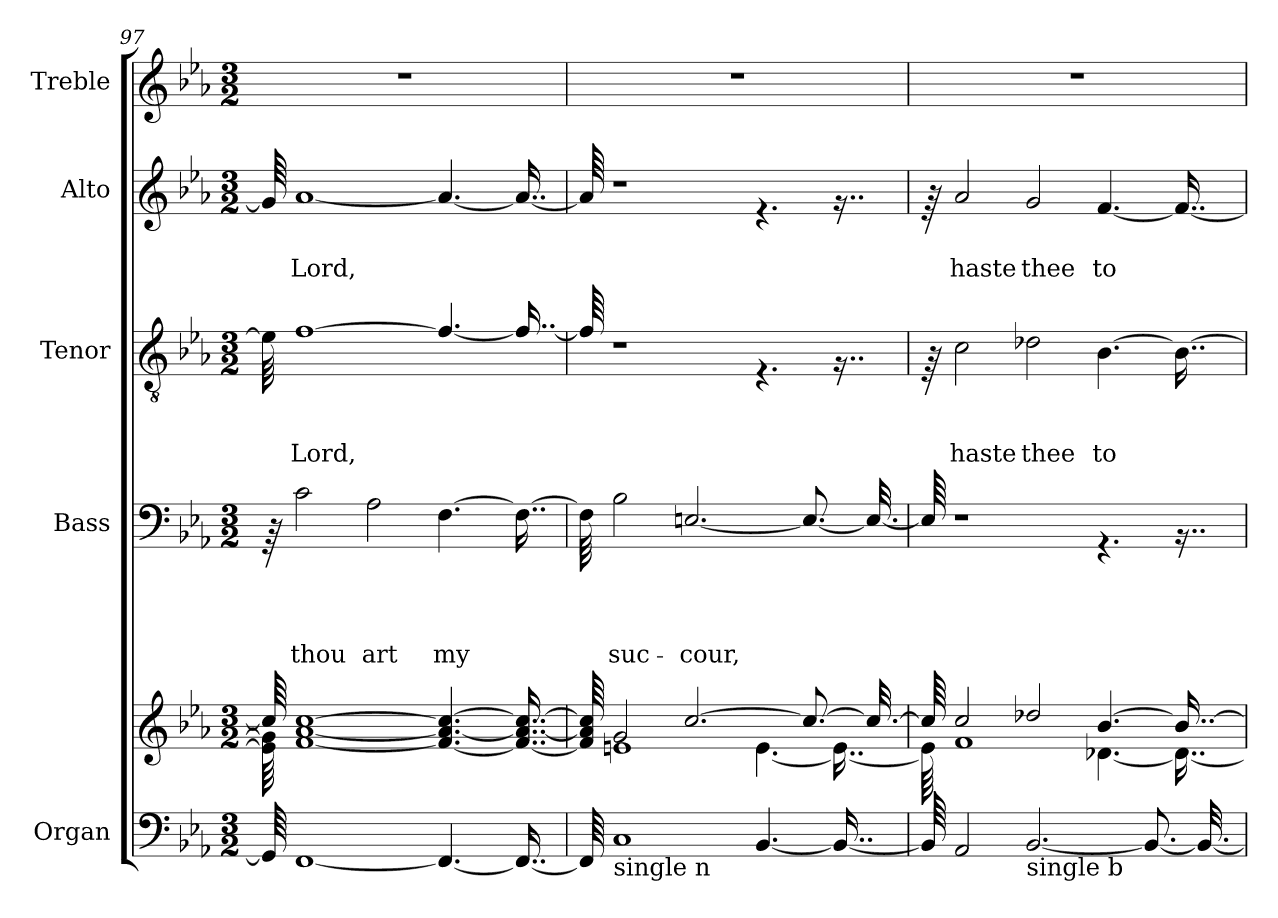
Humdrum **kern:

**kern	**kern	**kern	**text	**text	**text	**text	**kern	**text	**text	**text	**kern	**text	**text	**kern
*part5	*part5	*part4	*part4	*part4	*part4	*part4	*part3	*part3	*part3	*part3	*part2	*part2	*part2	*part1
*staff6	*staff5	*staff4	*staff4	*staff4	*staff4	*staff4	*staff3	*staff3	*staff3	*staff3	*staff2	*staff2	*staff2	*staff1
*I"Organ	*	*I"Bass	*	*	*	*	*I"Tenor	*	*	*	*I"Alto	*	*	*I"Treble
*	*	*I'B	*	*	*	*	*I'T	*	*	*	*I'A	*	*	*I'Tr
*clefF4	*clefG2	*clefF4	*	*	*	*	*clefGv2	*	*	*	*clefG2	*	*	*clefG2
*k[b-e-a-]	*k[b-e-a-]	*k[b-e-a-]	*	*	*	*	*k[b-e-a-]	*	*	*	*k[b-e-a-]	*	*	*k[b-e-a-]
*E-:	*E-:	*E-:	*	*	*	*	*E-:	*	*	*	*E-:	*	*	*E-:
*M3/2	*M3/2	*M3/2	*	*	*	*	*M3/2	*	*	*	*M3/2	*	*	*M3/2
=97	=97	=97	=97	=97	=97	=97	=97	=97	=97	=97	=97	=97	=97	=97
*	*^	*	*	*	*	*	*	*	*	*	*	*	*	*
64GG/]	64cc/]	64e\] 64g\]	64rAA	.	.	.	.	64e\]	.	.	.	64g/]	.	.	1.r
!	!	!	!	!	!	!	!LO:LY:b	!	!	!	!LO:LY:b	!	!	!LO:LY:b	!
[<1FF	[<1f [<1a- [<1cc	1ryy	2c\	.	.	.	thou	[<1f	.	.	Lord,	[<1a-	.	Lord,	.
!	!	!	!	!	!	!	!LO:LY:b	!	!	!	!	!	!	!	!
.	.	.	2A-\	.	.	.	art	.	.	.	.	.	.	.	.
!	!	!	!	!	!	!	!LO:LY:b	!	!	!	!	!	!	!	!
4.FF/_	4.f/_ 4.a-/_ 4.cc/_	4ryy	[>4.F\	.	.	.	my	4.f/_	.	.	.	4.a-/_	.	.	.
.	.	8...ryy	.	.	.	.	.	.	.	.	.	.	.	.	.
16..FF/_	16..f/_ 16..a-/_ 16..cc/_	.	16..F\_	.	.	.	.	16..f/_	.	.	.	16..a-/_	.	.	.
=98	=98	=98	=98	=98	=98	=98	=98	=98	=98	=98	=98	=98	=98	=98	=98
64FF/]	64f/] 64a-/] 64cc/]	64ryy	64F\]	.	.	.	.	64f/]	.	.	.	64a-/]	.	.	1.r
!LO:TX:b:t=single n	!	!	!	!	!	!	!	!	!	!	!	!	!	!	!
!	!	!	!	!	!	!	!LO:LY:b	!	!	!	!	!	!	!	!
1C	2g/	1en	2B-\	.	.	.	suc-	1r	.	.	.	1r	.	.	.
!	!	!	!	!	!	!	!LO:LY:b	!	!	!	!	!	!	!	!
.	[>2.cc/	.	[<2.En/	.	.	.	-cour,	.	.	.	.	.	.	.	.
[<4.BB-</	.	[>4.e\	.	.	.	.	.	4.rF	.	.	.	4.rf	.	.	.
.	8.cc/_	.	8.E/_	.	.	.	.	.	.	.	.	.	.	.	.
16..BB-/_	.	16..e\_	.	.	.	.	.	16..rF	.	.	.	16..rf	.	.	.
.	32.cc/_	.	32.E/_	.	.	.	.	.	.	.	.	.	.	.	.
=99	=99	=99	=99	=99	=99	=99	=99	=99	=99	=99	=99	=99	=99	=99	=99
64BB-/]	64cc/]	64e\]	64E/]	.	.	.	.	64rF	.	.	.	64rf	.	.	1.r
!	!	!	!	!	!	!	!	!	!	!	!LO:LY:b	!	!	!LO:LY:b	!
2AA-/	2cc/	1f	1r	.	.	.	.	2c\	.	.	haste	2a-/	.	haste	.
!LO:TX:b:t=single b	!	!	!	!	!	!	!	!	!	!	!	!	!	!	!
!	!	!	!	!	!	!	!	!	!	!	!LO:LY:b	!	!	!LO:LY:b	!
[<2.BB-/	2dd-X/	.	.	.	.	.	.	2d-X\	.	.	thee	2g/	.	thee	.
!	!	!	!	!	!	!	!	!	!	!	!LO:LY:b	!	!	!LO:LY:b	!
.	[<4.b-/	[>4.d-X\	4.rAA	.	.	.	.	[>4.B-\	.	.	to	[<4.f/	.	to	.
8.BB-/_	.	.	.	.	.	.	.	.	.	.	.	.	.	.	.
.	16..b-/_	16..d-\_	16..rAA	.	.	.	.	16..B-\_	.	.	.	16..f/_	.	.	.
32.BB-/_	.	.	.	.	.	.	.	.	.	.	.	.	.	.	.
*	*v	*v	*	*	*	*	*	*	*	*	*	*	*	*	*
=	=	=	=	=	=	=	=	=	=	=	=	=	=	=
*-	*-	*-	*-	*-	*-	*-	*-	*-	*-	*-	*-	*-	*-	*-
